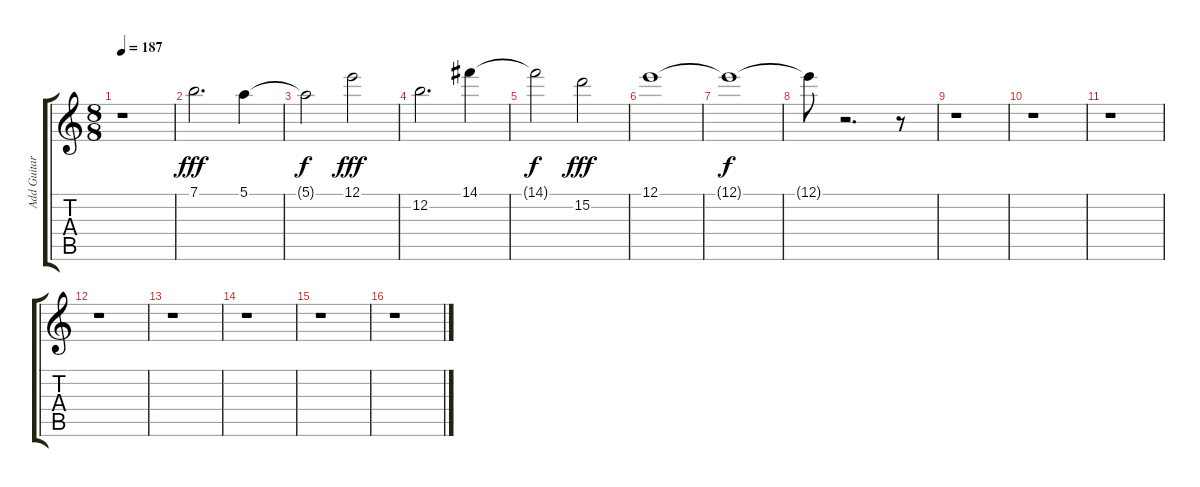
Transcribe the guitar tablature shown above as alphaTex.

\track ("Add Guitar" "Add Guitar") {instrument distortionguitar}
\staff {score tabs}
\tuning (E4 B3 G3 D3 A2 E2) {hide}
\ts (8 8)
\tempo 187
\clef g2
\ks c
r.1{dy fff} |
7.1.2{d volume 12 balance 6} 5.1.4 |
5.1{t}.2{dy f} 12.1.2{dy fff} |
12.2.2{d} 14.1.4 |
14.1{t}.2{dy f} 15.2.2{dy fff} |
12.1.1 |
12.1{t}.1{dy f} |
12.1{t}.8 r.2{d} r.8 |
r.1 |
r.1 |
r.1 |
r.1 |
r.1 |
r.1 |
r.1 |
r.1
